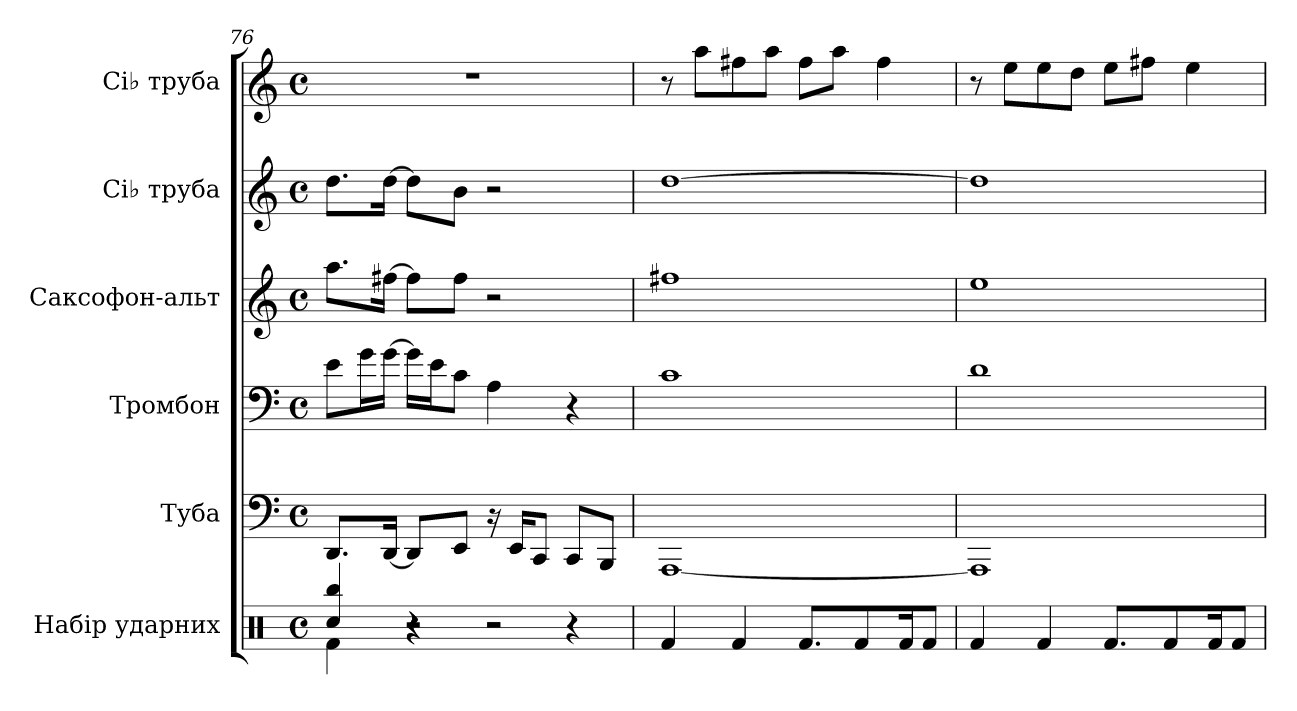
**kern	**kern	**kern	**kern	**kern	**kern
*part6	*part5	*part4	*part3	*part2	*part1
*staff6	*staff5	*staff4	*staff3	*staff2	*staff1
*I"Набір ударних	*I"Туба	*I"Тромбон	*I"Саксофон-альт	*I"Сі♭ труба	*I"Сі♭ труба
!!LO:PB:g=z
*clefX	*clefF4	*clefF4	*clefG2	*clefG2	*clefG2
*	*	*	*ITrd5c9	*ITrd1c2	*ITrd1c2
*k[]	*k[]	*k[]	*k[b-e-a-]	*k[b-e-]	*k[b-e-]
*M4/4	*M4/4	*M4/4	*M4/4	*M4/4	*M4/4
*met(c)	*met(c)	*met(c)	*met(c)	*met(c)	*met(c)
=76	=76	=76	=76	=76	=76
*^	*	*	*	*	*
*	*^	*	*	*	*	*
4Rbb/	4Rf\	4Rcc/	8.DD/L	8e\L	8.cc\L	8.cc\L	1r
.	.	.	.	16g\L	.	.	.
.	.	.	[16DD/Jk	[16g\JJ	[16an\Jk	[16cc\Jk	.
2r	4r	4r	8DD/L]	16g\LL]	8a\L]	8cc\L]	.
.	.	.	.	16e\J	.	.	.
.	.	.	8EE/J	8c\J	8a\J	8a\J	.
.	2r	2r	16r	4A\	2r	2r	.
.	.	.	16EE/KL	.	.	.	.
.	.	.	8CC/J	.	.	.	.
4r	.	.	8CC/L	4r	.	.	.
.	.	.	8BBB/J	.	.	.	.
*v	*v	*v	*	*	*	*	*
=77	=77	=77	=77	=77	=77
4Rf/	[1AAA	1c	1an	[1cc	8r
.	.	.	.	.	8gg\L
4Rf/	.	.	.	.	8een\
.	.	.	.	.	8gg\J
8.Rf/L	.	.	.	.	8ee\L
.	.	.	.	.	8gg\J
8Rf/	.	.	.	.	.
.	.	.	.	.	4ee\
16Rf/K	.	.	.	.	.
8Rf/J	.	.	.	.	.
=78	=78	=78	=78	=78	=78
4Rf/	1AAA]	1d	1g	1cc]	8r
.	.	.	.	.	8dd\L
4Rf/	.	.	.	.	8dd\
.	.	.	.	.	8cc\J
8.Rf/L	.	.	.	.	8dd\L
.	.	.	.	.	8een\J
8Rf/	.	.	.	.	.
.	.	.	.	.	4dd\
16Rf/K	.	.	.	.	.
8Rf/J	.	.	.	.	.
=	=	=	=	=	=
*-	*-	*-	*-	*-	*-
